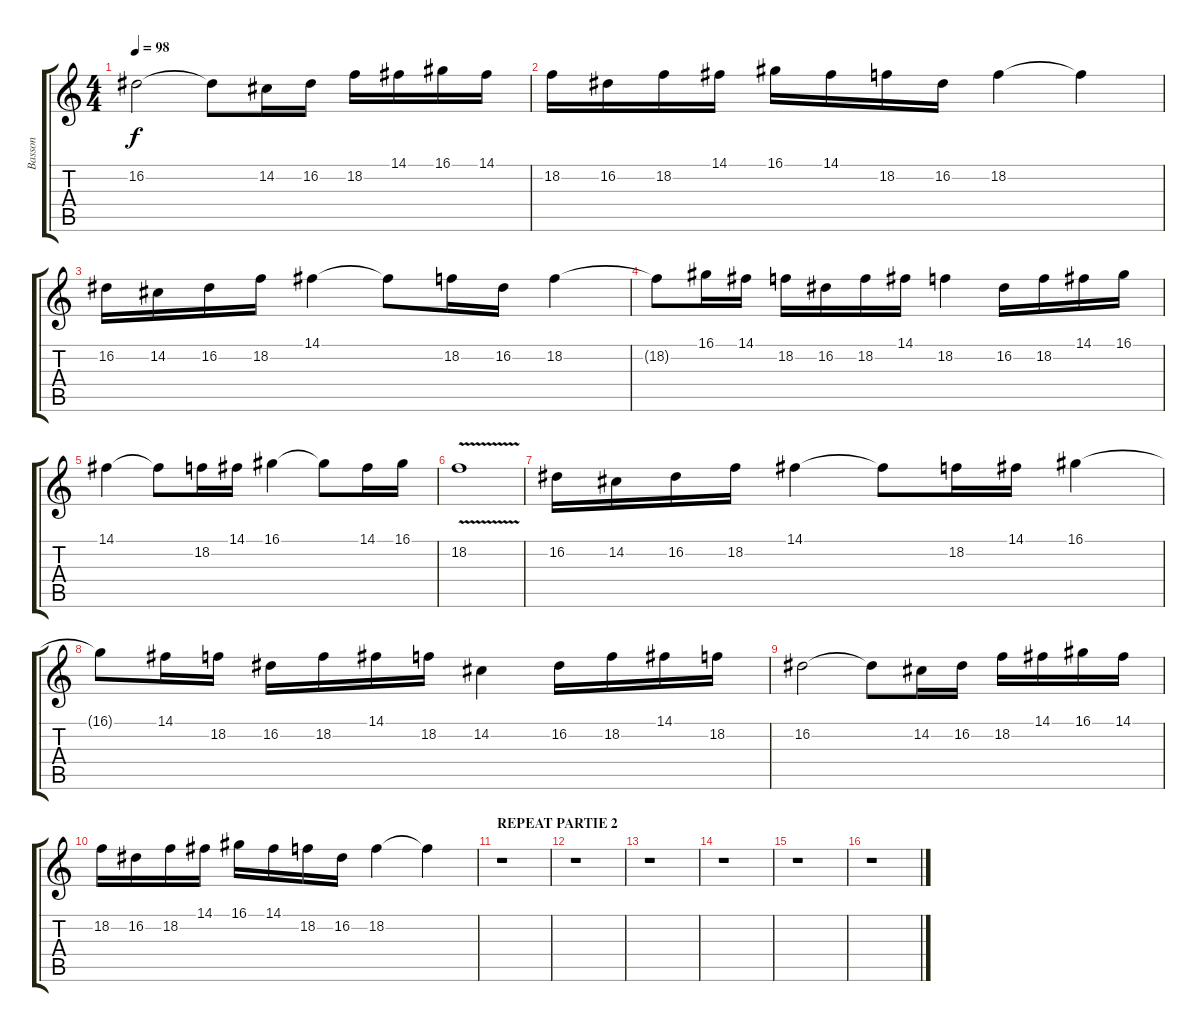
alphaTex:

\track ("Basson" "Basson") {instrument bassoon}
\staff {score tabs}
\tuning (E4 B3 G3 D3 A2 E2) {hide}
\ts (4 4)
\tempo 98
\clef g2
\ks c
16.2.2{dy f} 16.2{t}.8 14.2.16 16.2.16 18.2.16 14.1.16 16.1.16 14.1.16 |
18.2.16 16.2.16 18.2.16 14.1.16 16.1.16 14.1.16 18.2.16 16.2.16 18.2.4 18.2{t}.4 |
16.2.16 14.2.16 16.2.16 18.2.16 14.1.4 14.1{t}.8 18.2.16 16.2.16 18.2.4 |
18.2{t}.8 16.1.16 14.1.16 18.2.16 16.2.16 18.2.16 14.1.16 18.2.4 16.2.16 18.2.16 14.1.16 16.1.16 |
14.1.4 14.1{t}.8 18.2.16 14.1.16 16.1.4 16.1{t}.8 14.1.16 16.1.16 |
18.2{v}.1 |
16.2.16 14.2.16 16.2.16 18.2.16 14.1.4 14.1{t}.8 18.2.16 14.1.16 16.1.4 |
16.1{t}.8 14.1.16 18.2.16 16.2.16 18.2.16 14.1.16 18.2.16 14.2.4 16.2.16 18.2.16 14.1.16 18.2.16 |
16.2.2 16.2{t}.8 14.2.16 16.2.16 18.2.16 14.1.16 16.1.16 14.1.16 |
18.2.16 16.2.16 18.2.16 14.1.16 16.1.16 14.1.16 18.2.16 16.2.16 18.2.4 18.2{t}.4 |
\section ("" "REPEAT PARTIE 2")
r.1 |
r.1 |
r.1 |
r.1 |
r.1 |
r.1
